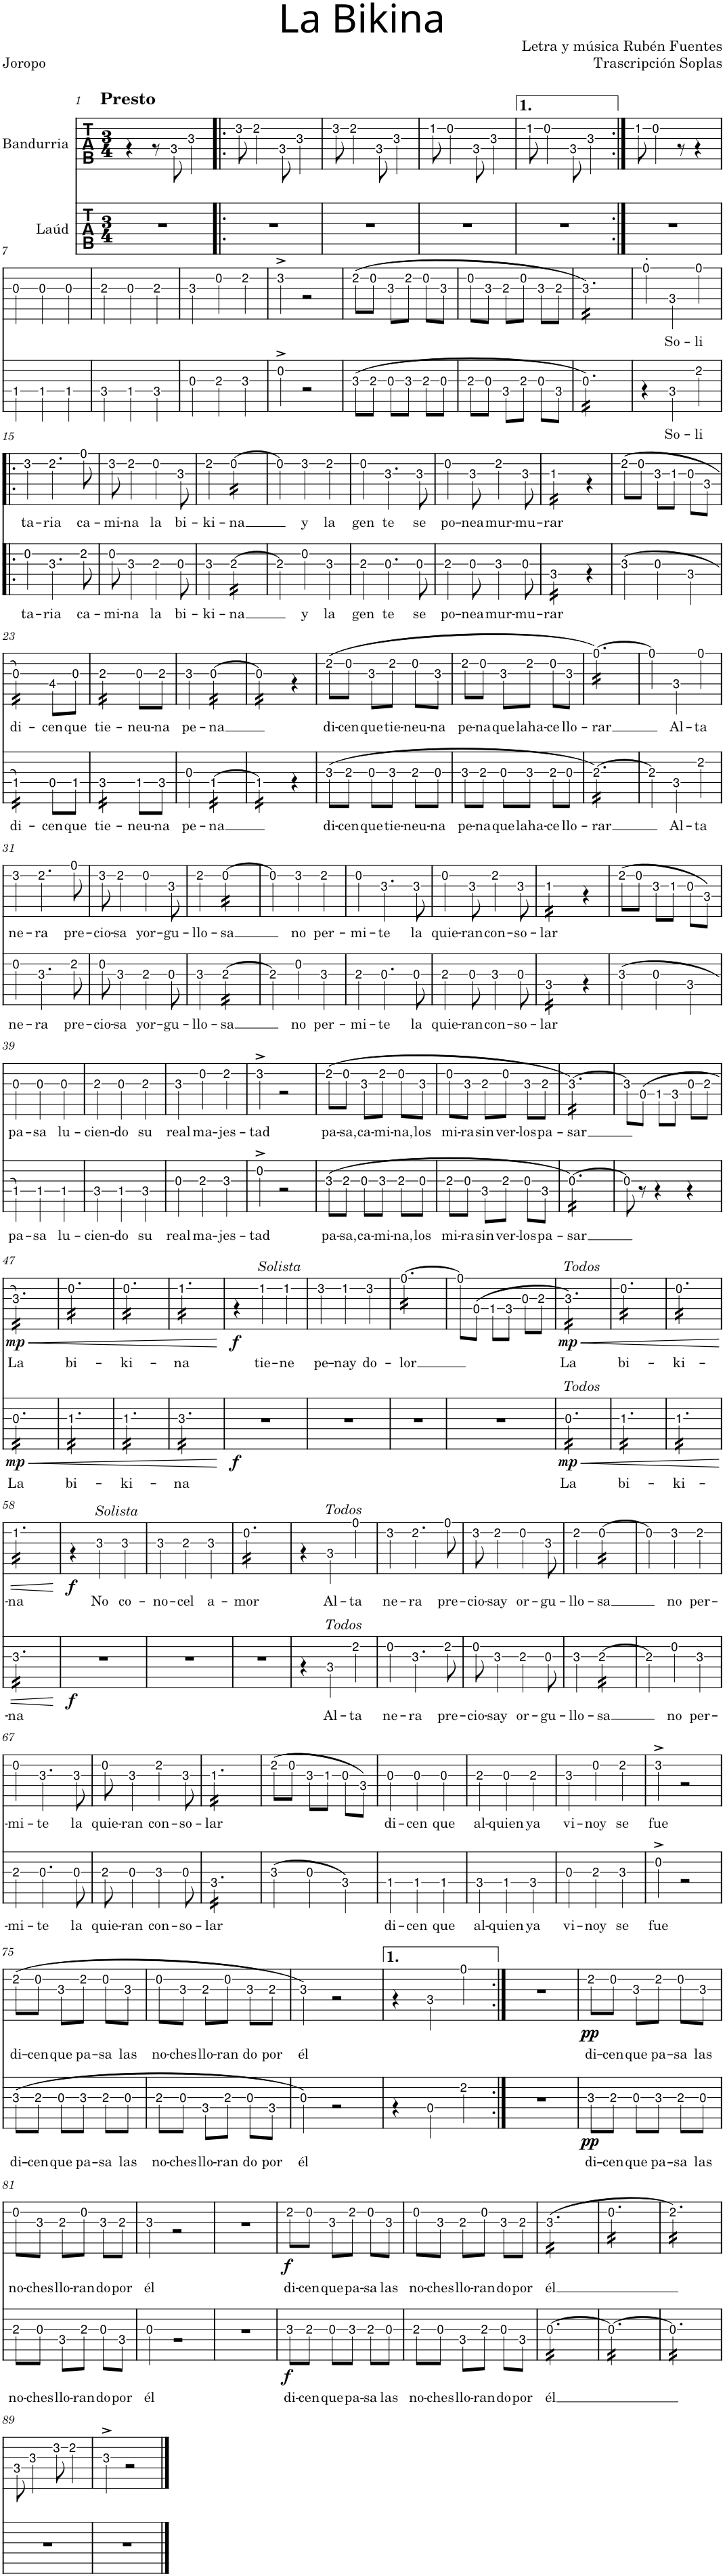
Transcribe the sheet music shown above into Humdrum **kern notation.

**kern	**dynam	**kern	**text	**dynam	**kern	**text	**dynam
*part3	*part3	*part2	*part2	*part2	*part1	*part1	*part1
*staff3	*staff3	*staff2	*staff2	*staff2	*staff1	*staff1	*staff1
*I"Guitarra clásica	*	*I"Laúd	*	*	*I"Bandurria	*	*
*stria6	*	*stria6	*	*	*stria6	*	*
*	*	*	*	*	*	*	*
*k[]	*	*k[]	*	*	*k[]	*	*
*M3/4	*	*M3/4	*	*	*M3/4	*	*
=1	=1	=1	=1	=1	=1	=1	=1
!	!	!	!	!	!LO:TX:a:B:t=Presto	!	!
2.r	.	2.r	.	.	4r	.	.
.	.	.	.	.	8r	.	.
.	.	.	.	.	8a\	.	.
.	.	.	.	.	4dd\	.	.
=2!|:	=2!|:	=2!|:	=2!|:	=2!|:	=2!|:	=2!|:	=2!|:
4D	.	2.r	.	.	8gg\	.	.
.	.	.	.	.	4ff#\	.	.
4A 4d 4f#	.	.	.	.	.	.	.
.	.	.	.	.	8a\	.	.
4A 4d 4f#	.	.	.	.	4dd\	.	.
=3	=3	=3	=3	=3	=3	=3	=3
4AA	.	2.r	.	.	8gg\	.	.
.	.	.	.	.	4ff#\	.	.
4A 4d 4f#	.	.	.	.	.	.	.
.	.	.	.	.	8a\	.	.
4A 4d 4f#	.	.	.	.	4dd\	.	.
=4	=4	=4	=4	=4	=4	=4	=4
4BB#	.	2.r	.	.	8ff\	.	.
.	.	.	.	.	4ee\	.	.
4G 4c 4e	.	.	.	.	.	.	.
.	.	.	.	.	8a\	.	.
4G 4c 4e	.	.	.	.	4dd\	.	.
=5	=5	=5	=5	=5	=5	=5	=5
4E	.	2.r	.	.	8ff\	.	.
.	.	.	.	.	4ee\	.	.
4G 4c 4e	.	.	.	.	.	.	.
.	.	.	.	.	8a\	.	.
4G 4c 4e	.	.	.	.	4dd\	.	.
=6:|!	=6:|!	=6:|!	=6:|!	=6:|!	=6:|!	=6:|!	=6:|!
4E	.	2.r	.	.	8ff\	.	.
.	.	.	.	.	4ee\	.	.
4G 4c 4e	.	.	.	.	.	.	.
.	.	.	.	.	8r	.	.
4G 4c 4e	.	.	.	.	4r	.	.
!!LO:LB:g=z
=7	=7	=7	=7	=7	=7	=7	=7
4D	.	4G\	.	.	4b\	.	.
4A 4d 4f#	.	4G\	.	.	4b\	.	.
4A 4d 4f#	.	4G\	.	.	4b\	.	.
=8	=8	=8	=8	=8	=8	=8	=8
4C#	.	4A\	.	.	4cc#\	.	.
4F 4B 4B 4g#	.	4G\	.	.	4b\	.	.
4F 4B 4B 4g#	.	4A\	.	.	4cc#\	.	.
=9	=9	=9	=9	=9	=9	=9	=9
4BB	.	4B\	.	.	4dd\	.	.
4F# 4A 4c# 4f#	.	4c#\	.	.	4ee\	.	.
4F# 4A 4c# 4f#	.	4d\	.	.	4ff#\	.	.
=10	=10	=10	=10	=10	=10	=10	=10
4A 4d 4f	.	4e^\	.	.	4gg^\	.	.
2r	.	2r	.	.	2r	.	.
=11	=11	=11	=11	=11	=11	=11	=11
4BB	.	(8d\L	.	.	(8ff#\L	.	.
.	.	8c#\J	.	.	8ee\J	.	.
4E- 4A 4B 4f#	.	8B\L	.	.	8dd\L	.	.
.	.	8d\J	.	.	8ff#\J	.	.
4E- 4A 4B 4f#	.	8c#\L	.	.	8ee\L	.	.
.	.	8B\J	.	.	8dd\J	.	.
=12	=12	=12	=12	=12	=12	=12	=12
4AA	.	8c#\L	.	.	8ee\L	.	.
.	.	8B\J	.	.	8dd\J	.	.
4E 4G# 4B 4e	.	8A\L	.	.	8cc#\L	.	.
.	.	8c#\J	.	.	8ee\J	.	.
4E 4G# 4B 4e	.	8B\L	.	.	8dd\L	.	.
.	.	8A\J	.	.	8cc#\J	.	.
=13	=13	=13	=13	=13	=13	=13	=13
4AA	.	2.B\)	.	.	2.dd\)	.	.
4A 4c# 4e	.	.	.	.	.	.	.
4A 4c# 4e	.	.	.	.	.	.	.
=14	=14	=14	=14	=14	=14	=14	=14
2.BB 2.E 2.G# 2.B 2.e	.	4r	.	.	4aa'\	.	.
!	!	!	!LO:LY:b	!	!	!LO:LY:b	!
.	.	4A\	So-	.	4a\	So-	.
!	!	!	!LO:LY:b	!	!	!LO:LY:b	!
.	.	4f#\	-li	.	4aa\	-li	.
!!LO:LB:g=z
=15!|:	=15!|:	=15!|:	=15!|:	=15!|:	=15!|:	=15!|:	=15!|:
!	!	!	!LO:LY:b	!	!	!LO:LY:b	!
4D	.	4e\	-ta-	.	4gg\	-ta-	.
!	!	!	!LO:LY:b	!	!	!LO:LY:b	!
4A 4d 4f#	.	4.d\	-ria	.	4.ff#\	-ria	.
4A 4d 4f#	.	.	.	.	.	.	.
!	!	!	!LO:LY:b	!	!	!LO:LY:b	!
.	.	8f#\	ca-	.	8aa\	ca-	.
=16	=16	=16	=16	=16	=16	=16	=16
!	!	!	!LO:LY:b	!	!	!LO:LY:b	!
4AA	.	8e\	-mi-	.	8gg\	-mi-	.
!	!	!	!LO:LY:b	!	!	!LO:LY:b	!
.	.	4d\	-na	.	4ff#\	-na	.
4A 4d 4f#	.	.	.	.	.	.	.
!	!	!	!LO:LY:b	!	!	!LO:LY:b	!
.	.	4c#\	la	.	4ee\	la	.
4A 4d 4f#	.	.	.	.	.	.	.
!	!	!	!LO:LY:b	!	!	!LO:LY:b	!
.	.	8B\	bi-	.	8dd\	bi-	.
=17	=17	=17	=17	=17	=17	=17	=17
!	!	!	!LO:LY:b	!	!	!LO:LY:b	!
4C#	.	4d\	-ki-	.	4ff#\	-ki-	.
!	!	!	!LO:LY:b	!	!	!LO:LY:b	!
4F# 4A# 4c# 4f#	.	[2c#\	-na	.	[2ee\	-na	.
4F# 4A# 4c# 4f#	.	.	.	.	.	.	.
=18	=18	=18	=18	=18	=18	=18	=18
4FF#	.	4c#\]	.	.	4ee\]	.	.
!	!	!	!LO:LY:b	!	!	!LO:LY:b	!
4F# 4A# 4c# 4f#	.	4e\	y	.	4gg\	y	.
!	!	!	!LO:LY:b	!	!	!LO:LY:b	!
4F# 4A# 4c# 4f#	.	4d\	la	.	4ff#\	la	.
=19	=19	=19	=19	=19	=19	=19	=19
!	!	!	!LO:LY:b	!	!	!LO:LY:b	!
4BB	.	4c#\	gen	.	4ee\	gen	.
!	!	!	!LO:LY:b	!	!	!LO:LY:b	!
4F# 4B 4d 4f#	.	4.B\	-te	.	4.dd\	-te	.
4F# 4B 4d 4f#	.	.	.	.	.	.	.
!	!	!	!LO:LY:b	!	!	!LO:LY:b	!
.	.	8B\	se	.	8dd\	se	.
=20	=20	=20	=20	=20	=20	=20	=20
!	!	!	!LO:LY:b	!	!	!LO:LY:b	!
4FF#	.	4c#\	po-	.	4ee\	po-	.
!	!	!	!LO:LY:b	!	!	!LO:LY:b	!
4F# 4B 4d 4f#	.	8B\	-nea	.	8dd\	-nea	.
!	!	!	!LO:LY:b	!	!	!LO:LY:b	!
.	.	4d\	mur-	.	4ff#\	mur-	.
4F# 4B 4d 4f#	.	.	.	.	.	.	.
!	!	!	!LO:LY:b	!	!	!LO:LY:b	!
.	.	8B\	-mu-	.	8dd\	-mu-	.
=21	=21	=21	=21	=21	=21	=21	=21
!	!	!	!LO:LY:b	!	!	!LO:LY:b	!
4EE	.	2G##X\	-rar	.	2b#X\	-rar	.
4E 4G# 4B 4e	.	.	.	.	.	.	.
4E 4G# 4B 4e	.	4r	.	.	4r	.	.
=22	=22	=22	=22	=22	=22	=22	=22
4D	.	(4d\	.	.	(8ff#\L	.	.
.	.	.	.	.	8ee\J	.	.
4cn 4f# 4a	.	4B\	.	.	8dd\L	.	.
.	.	.	.	.	8ccn\J	.	.
4c 4f# 4a	.	4A\	.	.	8b\L	.	.
.	.	.	.	.	8a\J	.	.
!!LO:LB:g=z
=23	=23	=23	=23	=23	=23	=23	=23
!	!	!	!LO:LY:b	!	!	!LO:LY:b	!
4G	.	2G\)	di-	.	2b\)	di-	.
4d 4g 4b	.	.	.	.	.	.	.
!	!	!	!LO:LY:b	!	!	!LO:LY:b	!
4d 4g 4b	.	8F#\L	-cen	.	8b-X\L	-cen	.
!	!	!	!LO:LY:b	!	!	!LO:LY:b	!
.	.	8G\J	que	.	8b#X\J	que	.
=24	=24	=24	=24	=24	=24	=24	=24
!	!	!	!LO:LY:b	!	!	!LO:LY:b	!
4C#	.	2A\	tie-	.	2cc#\	tie-	.
4B-X 4e 4e 4cc#	.	.	.	.	.	.	.
!	!	!	!LO:LY:b	!	!	!LO:LY:b	!
4B- 4e 4e 4cc#	.	8G\L	-neu-	.	8b\L	-neu-	.
!	!	!	!LO:LY:b	!	!	!LO:LY:b	!
.	.	8A\J	-na	.	8cc#\J	-na	.
=25	=25	=25	=25	=25	=25	=25	=25
!	!	!	!LO:LY:b	!	!	!LO:LY:b	!
4BB	.	4B\	pe-	.	4dd\	pe-	.
!	!	!	!LO:LY:b	!	!	!LO:LY:b	!
4B 4d 4g-X 4b	.	[2G\	-na	.	[2b\	-na	.
4B 4d 4g- 4b	.	.	.	.	.	.	.
=26	=26	=26	=26	=26	=26	=26	=26
4G-X	.	2G\]	.	.	2b\]	.	.
4B 4d 4g-X 4b	.	.	.	.	.	.	.
4B 4d 4g- 4b	.	4r	.	.	4r	.	.
=27	=27	=27	=27	=27	=27	=27	=27
!	!	!	!LO:LY:b	!	!	!LO:LY:b	!
4BB	.	(8d\L	di-	.	(8ff#\L	di-	.
!	!	!	!LO:LY:b	!	!	!LO:LY:b	!
.	.	8c#\J	-cen	.	8ee\J	-cen	.
!	!	!	!LO:LY:b	!	!	!LO:LY:b	!
4A-X 4d 4e 4b	.	8B\L	que	.	8dd\L	que	.
!	!	!	!LO:LY:b	!	!	!LO:LY:b	!
.	.	8d\J	tie-	.	8ff#\J	tie-	.
!	!	!	!LO:LY:b	!	!	!LO:LY:b	!
4A- 4d 4e 4b	.	8c#\L	-neu-	.	8ee\L	-neu-	.
!	!	!	!LO:LY:b	!	!	!LO:LY:b	!
.	.	8B\J	-na	.	8dd\J	-na	.
=28	=28	=28	=28	=28	=28	=28	=28
!	!	!	!LO:LY:b	!	!	!LO:LY:b	!
4E	.	8d\L	pe-	.	8ff#\L	pe-	.
!	!	!	!LO:LY:b	!	!	!LO:LY:b	!
.	.	8c#\J	-na	.	8ee\J	-na	.
!	!	!	!LO:LY:b	!	!	!LO:LY:b	!
4A-X 4d 4e 4b	.	8B\L	que	.	8dd\L	que	.
!	!	!	!LO:LY:b	!	!	!LO:LY:b	!
.	.	8d\J	laha-	.	8ff#\J	laha-	.
!	!	!	!LO:LY:b	!	!	!LO:LY:b	!
4A- 4d 4e 4b	.	8c#\L	-ce	.	8ee\L	-ce	.
!	!	!	!LO:LY:b	!	!	!LO:LY:b	!
.	.	8B\J	llo-	.	8dd\J	llo-	.
=29	=29	=29	=29	=29	=29	=29	=29
!	!	!	!LO:LY:b	!	!	!LO:LY:b	!
4AA	.	[2.c#\)	-rar	.	[2.aa\)	-rar	.
4A 4c# 4e 4a	.	.	.	.	.	.	.
4A 4c# 4e 4a	.	.	.	.	.	.	.
=30	=30	=30	=30	=30	=30	=30	=30
4E	.	4c#\]	.	.	4aa\]	.	.
!	!	!	!LO:LY:b	!	!	!LO:LY:b	!
4c# 4e 4a	.	4A\	Al-	.	4a\	Al-	.
!	!	!	!LO:LY:b	!	!	!LO:LY:b	!
4c# 4e 4a	.	4f#\	-ta	.	4aa\	-ta	.
!!LO:LB:g=z
=31	=31	=31	=31	=31	=31	=31	=31
!	!	!	!LO:LY:b	!	!	!LO:LY:b	!
4D	.	4e\	ne-	.	4gg\	ne-	.
!	!	!	!LO:LY:b	!	!	!LO:LY:b	!
4d 4f# 4a	.	4.d\	-ra	.	4.ff#\	-ra	.
4d 4f# 4a	.	.	.	.	.	.	.
!	!	!	!LO:LY:b	!	!	!LO:LY:b	!
.	.	8f#\	pre-	.	8aa\	pre-	.
=32	=32	=32	=32	=32	=32	=32	=32
!	!	!	!LO:LY:b	!	!	!LO:LY:b	!
4AA	.	8e\	-cio-	.	8gg\	-cio-	.
!	!	!	!LO:LY:b	!	!	!LO:LY:b	!
.	.	4d\	-sa	.	4ff#\	-sa	.
4d 4f# 4a	.	.	.	.	.	.	.
!	!	!	!LO:LY:b	!	!	!LO:LY:b	!
.	.	4c#\	yor-	.	4ee\	yor-	.
4d 4f# 4a	.	.	.	.	.	.	.
!	!	!	!LO:LY:b	!	!	!LO:LY:b	!
.	.	8B\	-gu-	.	8dd\	-gu-	.
=33	=33	=33	=33	=33	=33	=33	=33
!	!	!	!LO:LY:b	!	!	!LO:LY:b	!
4C#	.	4d\	-llo-	.	4ff#\	-llo-	.
!	!	!	!LO:LY:b	!	!	!LO:LY:b	!
4B-X 4e 4e 4cc#	.	[2c#\	-sa	.	[2ee\	-sa	.
4B- 4e 4e 4cc#	.	.	.	.	.	.	.
=34	=34	=34	=34	=34	=34	=34	=34
4C#	.	4c#\]	.	.	4ee\]	.	.
!	!	!	!LO:LY:b	!	!	!LO:LY:b	!
4B-X 4e 4e 4cc#	.	4e\	no	.	4gg\	no	.
!	!	!	!LO:LY:b	!	!	!LO:LY:b	!
4B- 4e 4e 4cc#	.	4d\	per-	.	4ff#\	per-	.
=35	=35	=35	=35	=35	=35	=35	=35
!	!	!	!LO:LY:b	!	!	!LO:LY:b	!
4BB	.	4c#\	-mi-	.	4ee\	-mi-	.
!	!	!	!LO:LY:b	!	!	!LO:LY:b	!
4B 4d 4g-X 4b	.	4.B\	-te	.	4.dd\	-te	.
4B 4d 4g- 4b	.	.	.	.	.	.	.
!	!	!	!LO:LY:b	!	!	!LO:LY:b	!
.	.	8B\	la	.	8dd\	la	.
=36	=36	=36	=36	=36	=36	=36	=36
!	!	!	!LO:LY:b	!	!	!LO:LY:b	!
4G-X	.	4c#\	quie-	.	4ee\	quie-	.
!	!	!	!LO:LY:b	!	!	!LO:LY:b	!
4B 4d 4g-X 4b	.	8B\	-ran	.	8dd\	-ran	.
!	!	!	!LO:LY:b	!	!	!LO:LY:b	!
.	.	4d\	con-	.	4ff#\	con-	.
4B 4d 4g- 4b	.	.	.	.	.	.	.
!	!	!	!LO:LY:b	!	!	!LO:LY:b	!
.	.	8B\	-so-	.	8dd\	-so-	.
=37	=37	=37	=37	=37	=37	=37	=37
!	!	!	!LO:LY:b	!	!	!LO:LY:b	!
4AA	.	2G##X\	-lar	.	2b#X\	-lar	.
4A 4cn 4e 4a	.	.	.	.	.	.	.
4A 4c 4e 4a	.	4r	.	.	4r	.	.
=38	=38	=38	=38	=38	=38	=38	=38
4D	.	(4d\	.	.	(8ff#\L	.	.
.	.	.	.	.	8ee\J	.	.
4cn 4f# 4a	.	4B\	.	.	8dd\L	.	.
.	.	.	.	.	8ccn\J	.	.
4c 4f# 4a	.	4A\	.	.	8b\L	.	.
.	.	.	.	.	8a\J)	.	.
!!LO:LB:g=z
=39	=39	=39	=39	=39	=39	=39	=39
!	!	!	!LO:LY:b	!	!	!LO:LY:b	!
4G	.	4G\)	pa-	.	4b\	pa-	.
!	!	!	!LO:LY:b	!	!	!LO:LY:b	!
4d 4g 4b	.	4G\	-sa	.	4b\	-sa	.
!	!	!	!LO:LY:b	!	!	!LO:LY:b	!
4d 4g 4b	.	4G\	lu-	.	4b\	lu-	.
=40	=40	=40	=40	=40	=40	=40	=40
!	!	!	!LO:LY:b	!	!	!LO:LY:b	!
4C#	.	4A\	-cien-	.	4cc#\	-cien-	.
!	!	!	!LO:LY:b	!	!	!LO:LY:b	!
4B-X 4e 4e 4cc#	.	4G\	-do	.	4b\	-do	.
!	!	!	!LO:LY:b	!	!	!LO:LY:b	!
4B- 4e 4e 4cc#	.	4A\	su	.	4cc#\	su	.
=41	=41	=41	=41	=41	=41	=41	=41
!	!	!	!LO:LY:b	!	!	!LO:LY:b	!
4BB	.	4B\	real	.	4dd\	real	.
!	!	!	!LO:LY:b	!	!	!LO:LY:b	!
4B 4d 4g-X 4b	.	4c#\	ma-	.	4ee\	ma-	.
!	!	!	!LO:LY:b	!	!	!LO:LY:b	!
4B 4d 4g- 4b	.	4d\	-jes-	.	4ff#\	-jes-	.
=42	=42	=42	=42	=42	=42	=42	=42
!	!	!	!LO:LY:b	!	!	!LO:LY:b	!
4d 4g 4b-X	.	4e^\	-tad	.	4gg^\	-tad	.
2r	.	2r	.	.	2r	.	.
=43	=43	=43	=43	=43	=43	=43	=43
!	!	!	!LO:LY:b	!	!	!LO:LY:b	!
4BB	.	(8d\L	pa-	.	(8ff#\L	pa-	.
!	!	!	!LO:LY:b	!	!	!LO:LY:b	!
.	.	8c#\J	-sa,	.	8ee\J	-sa,	.
!	!	!	!LO:LY:b	!	!	!LO:LY:b	!
4A-X 4d 4e 4b	.	8B\L	ca-	.	8dd\L	ca-	.
!	!	!	!LO:LY:b	!	!	!LO:LY:b	!
.	.	8d\J	-mi-	.	8ff#\J	-mi-	.
!	!	!	!LO:LY:b	!	!	!LO:LY:b	!
4A- 4d 4e 4b	.	8c#\L	-na,	.	8ee\L	-na,	.
!	!	!	!LO:LY:b	!	!	!LO:LY:b	!
.	.	8B\J	los	.	8dd\J	los	.
=44	=44	=44	=44	=44	=44	=44	=44
!	!	!	!LO:LY:b	!	!	!LO:LY:b	!
4AA	.	8c#\L	mi-	.	8ee\L	mi-	.
!	!	!	!LO:LY:b	!	!	!LO:LY:b	!
.	.	8B\J	-ra	.	8dd\J	-ra	.
!	!	!	!LO:LY:b	!	!	!LO:LY:b	!
4A 4c# 4e 4a	.	8A\L	sin	.	8cc#\L	sin	.
!	!	!	!LO:LY:b	!	!	!LO:LY:b	!
.	.	8c#\J	ver-	.	8ee\J	ver-	.
!	!	!	!LO:LY:b	!	!	!LO:LY:b	!
4A 4c# 4e 4a	.	8B\L	-los	.	8dd\L	-los	.
!	!	!	!LO:LY:b	!	!	!LO:LY:b	!
.	.	8A\J	pa-	.	8cc#\J	pa-	.
=45	=45	=45	=45	=45	=45	=45	=45
!	!	!	!LO:LY:b	!	!	!LO:LY:b	!
4AA	.	[2.B\)	-sar	.	[2.dd\)	-sar	.
4A 4d 4f# 4a	.	.	.	.	.	.	.
4A 4d 4f# 4a	.	.	.	.	.	.	.
=46	=46	=46	=46	=46	=46	=46	=46
4D	.	8B\]	.	.	8dd\L]	.	.
.	.	8r	.	.	(8f#\J	.	.
4d 4f# 4a	.	4r	.	.	8g\L	.	.
.	.	.	.	.	8a\J	.	.
4d 4f# 4a	.	4r	.	.	8b\L	.	.
.	.	.	.	.	8cc#\J	.	.
!!LO:LB:g=z
=47	=47	=47	=47	=47	=47	=47	=47
!	!LO:HP:b	!	!LO:LY:b	!LO:HP:b	!	!LO:LY:b	!LO:HP:b
!	!LO:DY:n=1:b	!	!	!LO:DY:n=1:b	!	!	!LO:DY:n=1:b
4G	< p	2.B\	La	< mp	2.dd\)	La	< mp
4d 4g 4b-X	.	.	.	.	.	.	.
4d 4g 4b-	.	.	.	.	.	.	.
=48	=48	=48	=48	=48	=48	=48	=48
!	!	!	!LO:LY:b	!	!	!LO:LY:b	!
4Cn	.	2.cn\	bi-	.	2.ee\	bi-	.
4cn 4e 4b-X	.	.	.	.	.	.	.
4c 4e 4b-	.	.	.	.	.	.	.
=49	=49	=49	=49	=49	=49	=49	=49
!	!	!	!LO:LY:b	!	!	!LO:LY:b	!
4Fn	.	2.cn\	-ki-	.	2.ee\	-ki-	.
4cn 4fn 4a	.	.	.	.	.	.	.
4c 4f 4a	.	.	.	.	.	.	.
=50	=50	=50	=50	=50	=50	=50	=50
!	!	!	!LO:LY:b	!	!	!LO:LY:b	!
4D	.	2.d\	-na	.	2.ee#X\	-na	.
4d 4fn 4a	.	.	.	.	.	.	.
4d 4f 4a	.	.	.	.	.	.	.
.	[	.	.	[	.	.	[
=51	=51	=51	=51	=51	=51	=51	=51
!	!LO:DY:b	!	!	!LO:DY:b	!	!	!LO:DY:b
4G	mf	2.r	.	f	4r	.	f
!	!	!	!	!	!LO:TX:a:i:t=Solista	!	!
!	!	!	!	!	!	!LO:LY:b	!
4d 4g 4b-X	.	.	.	.	4ee#X\	tie-	.
!	!	!	!	!	!	!LO:LY:b	!
4d 4g 4b-	.	.	.	.	4ee#\	-ne	.
=52	=52	=52	=52	=52	=52	=52	=52
!	!	!	!	!	!	!LO:LY:b	!
4Cn	.	2.r	.	.	4gg\	pe-	.
!	!	!	!	!	!	!LO:LY:b	!
4cn 4e 4b-X	.	.	.	.	4ee#X\	-nay	.
!	!	!	!	!	!	!LO:LY:b	!
4c 4e 4b-	.	.	.	.	4gg\	do-	.
=53	=53	=53	=53	=53	=53	=53	=53
!	!	!	!	!	!	!LO:LY:b	!
4Fn	.	2.r	.	.	[2.aa\	-lor	.
4cn 4fn 4a	.	.	.	.	.	.	.
4c 4f 4a	.	.	.	.	.	.	.
=54	=54	=54	=54	=54	=54	=54	=54
4Cn	.	2.r	.	.	8aa\L]	.	.
.	.	.	.	.	(8f#\J	.	.
4cn 4fn 4a	.	.	.	.	8g\L	.	.
.	.	.	.	.	8a\J	.	.
4c 4f 4a	.	.	.	.	8b\L	.	.
.	.	.	.	.	8cc#\J	.	.
=55	=55	=55	=55	=55	=55	=55	=55
!	!	!	!	!	!LO:TX:a:i:t=Todos	!	!
!	!	!LO:TX:a:i:t=Todos	!	!	!	!	!
!	!LO:HP:b	!	!LO:LY:b	!LO:HP:b	!	!LO:LY:b	!LO:HP:b
!	!LO:DY:n=1:b	!	!	!LO:DY:n=1:b	!	!	!LO:DY:n=1:b
4G	< p	2.B\	La	< mp	2.dd\)	La	< mp
4d 4g 4b-X	.	.	.	.	.	.	.
4d 4g 4b-	.	.	.	.	.	.	.
=56	=56	=56	=56	=56	=56	=56	=56
!	!	!	!LO:LY:b	!	!	!LO:LY:b	!
4Cn	.	2.cn\	bi-	.	2.ee\	bi-	.
4cn 4e 4b-X	.	.	.	.	.	.	.
4c 4e 4b-	.	.	.	.	.	.	.
=57	=57	=57	=57	=57	=57	=57	=57
!	!	!	!LO:LY:b	!	!	!LO:LY:b	!
4Fn	.	2.cn\	-ki-	.	2.ee\	-ki-	.
4cn 4fn 4a	.	.	.	.	.	.	.
4c 4f 4a	.	.	.	.	.	.	.
!!LO:LB:g=z
=58	=58	=58	=58	=58	=58	=58	=58
!	!	!	!LO:LY:b	!	!	!LO:LY:b	!
4D	.	2.d\	-na	.	2.ffn\	-na	.
4d 4fn 4a	.	.	.	.	.	.	.
4d 4f 4a	.	.	.	.	.	.	.
.	[	.	.	[	.	.	[
=59	=59	=59	=59	=59	=59	=59	=59
!	!LO:DY:b	!	!	!LO:DY:b	!	!	!LO:DY:b
4BB-X	mf	2.r	.	f	4r	.	f
!	!	!	!	!	!LO:TX:a:i:t=Solista	!	!
!	!	!	!	!	!	!LO:LY:b	!
4d 4fn 4b-X	.	.	.	.	4dd\	No	.
!	!	!	!	!	!	!LO:LY:b	!
4d 4f 4a#X	.	.	.	.	4dd\	co-	.
=60	=60	=60	=60	=60	=60	=60	=60
!	!	!	!	!	!	!LO:LY:b	!
4Fn	.	2.r	.	.	4dd\	-no-	.
!	!	!	!	!	!	!LO:LY:b	!
4d 4fn 4b-X	.	.	.	.	4cc#\	-cel	.
!	!	!	!	!	!	!LO:LY:b	!
4d 4f 4a#X	.	.	.	.	4dd\	a-	.
=61	=61	=61	=61	=61	=61	=61	=61
!	!	!	!	!	!	!LO:LY:b	!
4AA	.	2.r	.	.	2.ee\	-mor	.
4d-X 4e 4a	.	.	.	.	.	.	.
4d- 4e 4a	.	.	.	.	.	.	.
=62	=62	=62	=62	=62	=62	=62	=62
4A 4d-X 4e 4a	.	4r	.	.	4r	.	.
!	!	!	!	!	!LO:TX:a:i:t=Todos	!	!
!	!	!LO:TX:a:i:t=Todos	!	!	!	!	!
!	!	!	!LO:LY:b	!	!	!LO:LY:b	!
2r	.	4A\	Al-	.	4a\	Al-	.
!	!	!	!LO:LY:b	!	!	!LO:LY:b	!
.	.	4f#\	-ta	.	4aa\	-ta	.
=63	=63	=63	=63	=63	=63	=63	=63
!	!	!	!LO:LY:b	!	!	!LO:LY:b	!
4D	.	4e\	ne-	.	4gg\	ne-	.
!	!	!	!LO:LY:b	!	!	!LO:LY:b	!
4d 4f# 4a	.	4.d\	-ra	.	4.ff#\	-ra	.
4d 4f# 4a	.	.	.	.	.	.	.
!	!	!	!LO:LY:b	!	!	!LO:LY:b	!
.	.	8f#\	pre-	.	8aa\	pre-	.
=64	=64	=64	=64	=64	=64	=64	=64
!	!	!	!LO:LY:b	!	!	!LO:LY:b	!
4AA	.	8e\	-cio-	.	8gg\	-cio-	.
!	!	!	!LO:LY:b	!	!	!LO:LY:b	!
.	.	4d\	-say	.	4ff#\	-say	.
4d 4f# 4a	.	.	.	.	.	.	.
!	!	!	!LO:LY:b	!	!	!LO:LY:b	!
.	.	4c#\	or-	.	4ee\	or-	.
4d 4f# 4a	.	.	.	.	.	.	.
!	!	!	!LO:LY:b	!	!	!LO:LY:b	!
.	.	8B\	-gu-	.	8dd\	-gu-	.
=65	=65	=65	=65	=65	=65	=65	=65
!	!	!	!LO:LY:b	!	!	!LO:LY:b	!
4C#	.	4d\	-llo-	.	4ff#\	-llo-	.
!	!	!	!LO:LY:b	!	!	!LO:LY:b	!
4B-X 4e 4e 4cc#	.	[2c#\	-sa	.	[2ee\	-sa	.
4B- 4e 4e 4cc#	.	.	.	.	.	.	.
=66	=66	=66	=66	=66	=66	=66	=66
4C#	.	4c#\]	.	.	4ee\]	.	.
!	!	!	!LO:LY:b	!	!	!LO:LY:b	!
4B-X 4e 4e 4cc#	.	4e\	no	.	4gg\	no	.
!	!	!	!LO:LY:b	!	!	!LO:LY:b	!
4B- 4e 4e 4cc#	.	4d\	per-	.	4ff#\	per-	.
!!LO:LB:g=z
=67	=67	=67	=67	=67	=67	=67	=67
!	!	!	!LO:LY:b	!	!	!LO:LY:b	!
4BB	.	4c#\	-mi-	.	4ee\	-mi-	.
!	!	!	!LO:LY:b	!	!	!LO:LY:b	!
4B 4d 4g-X 4b	.	4.B\	-te	.	4.dd\	-te	.
4B 4d 4g- 4b	.	.	.	.	.	.	.
!	!	!	!LO:LY:b	!	!	!LO:LY:b	!
.	.	8B\	la	.	8dd\	la	.
=68	=68	=68	=68	=68	=68	=68	=68
!	!	!	!LO:LY:b	!	!	!LO:LY:b	!
4G-X	.	8c#\	quie-	.	8ee\	quie-	.
!	!	!	!LO:LY:b	!	!	!LO:LY:b	!
.	.	4B\	-ran	.	4dd\	-ran	.
4B 4d 4g-X 4b	.	.	.	.	.	.	.
!	!	!	!LO:LY:b	!	!	!LO:LY:b	!
.	.	4d\	con-	.	4ff#\	con-	.
4B 4d 4g- 4b	.	.	.	.	.	.	.
!	!	!	!LO:LY:b	!	!	!LO:LY:b	!
.	.	8B\	-so-	.	8dd\	-so-	.
=69	=69	=69	=69	=69	=69	=69	=69
!	!	!	!LO:LY:b	!	!	!LO:LY:b	!
4AA	.	2.A\	-lar	.	2.ccn\	-lar	.
4A 4cn 4e 4a	.	.	.	.	.	.	.
4A 4c 4e 4a	.	.	.	.	.	.	.
=70	=70	=70	=70	=70	=70	=70	=70
*k[b-]	*	*k[b-]	*	*	*k[b-]	*	*
4D	.	(4d\	.	.	(8ff#X\L	.	.
.	.	.	.	.	8ee\J	.	.
4c 4f#X 4a	.	4B#X\	.	.	8dd\L	.	.
.	.	.	.	.	8cc\J	.	.
4c 4f# 4a	.	4A\)	.	.	8b#X\L	.	.
.	.	.	.	.	8a\J)	.	.
=71	=71	=71	=71	=71	=71	=71	=71
!	!	!	!LO:LY:b	!	!	!LO:LY:b	!
4G	.	4G\	di-	.	4b#X\	di-	.
!	!	!	!LO:LY:b	!	!	!LO:LY:b	!
4d 4g 4b#X	.	4G\	-cen	.	4b\	-cen	.
!	!	!	!LO:LY:b	!	!	!LO:LY:b	!
4d 4g 4b	.	4G\	que	.	4b\	que	.
=72	=72	=72	=72	=72	=72	=72	=72
!	!	!	!LO:LY:b	!	!	!LO:LY:b	!
4C#X	.	4A\	al-	.	4cc#X\	al-	.
!	!	!	!LO:LY:b	!	!	!LO:LY:b	!
4B- 4e 4e 4cc#X	.	4G\	-quien	.	4b#X\	-quien	.
!	!	!	!LO:LY:b	!	!	!LO:LY:b	!
4B- 4e 4e 4cc#	.	4A\	ya	.	4cc#\	ya	.
=73	=73	=73	=73	=73	=73	=73	=73
!	!	!	!LO:LY:b	!	!	!LO:LY:b	!
4BB#X	.	4B#X\	vi-	.	4dd\	vi-	.
!	!	!	!LO:LY:b	!	!	!LO:LY:b	!
4B#X 4d 4g-X 4b#X	.	4c#X\	-noy	.	4ee\	-noy	.
!	!	!	!LO:LY:b	!	!	!LO:LY:b	!
4B 4d 4g- 4b	.	4d\	se	.	4ff#X\	se	.
=74	=74	=74	=74	=74	=74	=74	=74
!	!	!	!LO:LY:b	!	!	!LO:LY:b	!
4G 4d 4g 4b-	.	4e^\	fue	.	4gg^\	fue	.
2r	.	2r	.	.	2r	.	.
!!LO:LB:g=z
=75	=75	=75	=75	=75	=75	=75	=75
!	!	!	!LO:LY:b	!	!	!LO:LY:b	!
4BB#X	.	(8d\L	di-	.	(8ff#X\L	di-	.
!	!	!	!LO:LY:b	!	!	!LO:LY:b	!
.	.	8c#X\J	-cen	.	8ee\J	-cen	.
!	!	!	!LO:LY:b	!	!	!LO:LY:b	!
4A-X 4d 4e 4b#X	.	8B#X\L	que	.	8dd\L	que	.
!	!	!	!LO:LY:b	!	!	!LO:LY:b	!
.	.	8d\J	pa-	.	8ff#\J	pa-	.
!	!	!	!LO:LY:b	!	!	!LO:LY:b	!
4A- 4d 4e 4b	.	8c#\L	-sa	.	8ee\L	-sa	.
!	!	!	!LO:LY:b	!	!	!LO:LY:b	!
.	.	8B\J	las	.	8dd\J	las	.
=76	=76	=76	=76	=76	=76	=76	=76
!	!	!	!LO:LY:b	!	!	!LO:LY:b	!
4AA	.	8c#X\L	no-	.	8ee\L	no-	.
!	!	!	!LO:LY:b	!	!	!LO:LY:b	!
.	.	8B#X\J	-ches	.	8dd\J	-ches	.
!	!	!	!LO:LY:b	!	!	!LO:LY:b	!
4A 4c#X 4e 4a	.	8A\L	llo-	.	8cc#X\L	llo-	.
!	!	!	!LO:LY:b	!	!	!LO:LY:b	!
.	.	8c#\J	-ran	.	8ee\J	-ran	.
!	!	!	!LO:LY:b	!	!	!LO:LY:b	!
4A 4c# 4e 4a	.	8B\L	do	.	8dd\L	do	.
!	!	!	!LO:LY:b	!	!	!LO:LY:b	!
.	.	8A\J	por	.	8cc#\J	por	.
=77	=77	=77	=77	=77	=77	=77	=77
!	!	!	!LO:LY:b	!	!	!LO:LY:b	!
4AA	.	4B#X\)	él	.	4dd\)	él	.
4d 4f#X 4a	.	2r	.	.	2r	.	.
4d 4f# 4a	.	.	.	.	.	.	.
=78	=78	=78	=78	=78	=78	=78	=78
4D	.	4r	.	.	4r	.	.
4d 4f#X 4a	.	4F#X\	.	.	4a\	.	.
4d 4f# 4a	.	4f#X\	.	.	4aa\	.	.
=79:|!	=79:|!	=79:|!	=79:|!	=79:|!	=79:|!	=79:|!	=79:|!
!	!LO:HP:b	!	!	!	!	!	!
4D	>	2.r	.	.	2.r	.	.
4d 4f#X 4a	.	.	.	.	.	.	.
4d 4f# 4a	.	.	.	.	.	.	.
.	]	.	.	.	.	.	.
=80	=80	=80	=80	=80	=80	=80	=80
!	!LO:DY:b	!	!LO:LY:b	!	!	!LO:LY:b	!
!	!LO:DY:n=1:b	!	!	!LO:DY:b	!	!	!
!	!	!	!	!LO:DY:n=1:b	!	!	!LO:DY:b
!	!	!	!	!	!	!	!LO:DY:n=1:b
4BB#X	pp pp	8d\L	di-	pp pp	8ff#X\L	di-	pp pp
!	!	!	!LO:LY:b	!	!	!LO:LY:b	!
.	.	8c#X\J	-cen	.	8ee\J	-cen	.
!	!	!	!LO:LY:b	!	!	!LO:LY:b	!
4A-X 4d 4e 4b#X	.	8B#X\L	que	.	8dd\L	que	.
!	!	!	!LO:LY:b	!	!	!LO:LY:b	!
.	.	8d\J	pa-	.	8ff#\J	pa-	.
!	!	!	!LO:LY:b	!	!	!LO:LY:b	!
4A- 4d 4e 4b	.	8c#\L	-sa	.	8ee\L	-sa	.
!	!	!	!LO:LY:b	!	!	!LO:LY:b	!
.	.	8B\J	las	.	8dd\J	las	.
!!LO:LB:g=z
=81	=81	=81	=81	=81	=81	=81	=81
!	!	!	!LO:LY:b	!	!	!LO:LY:b	!
4AA	.	8c#X\L	no-	.	8ee\L	no-	.
!	!	!	!LO:LY:b	!	!	!LO:LY:b	!
.	.	8B#X\J	-ches	.	8dd\J	-ches	.
!	!	!	!LO:LY:b	!	!	!LO:LY:b	!
4A 4c#X 4e 4a	.	8A\L	llo-	.	8cc#X\L	llo-	.
!	!	!	!LO:LY:b	!	!	!LO:LY:b	!
.	.	8c#\J	-ran	.	8ee\J	-ran	.
!	!	!	!LO:LY:b	!	!	!LO:LY:b	!
4A 4c# 4e 4a	.	8B\L	do	.	8dd\L	do	.
!	!	!	!LO:LY:b	!	!	!LO:LY:b	!
.	.	8A\J	por	.	8cc#\J	por	.
=82	=82	=82	=82	=82	=82	=82	=82
!	!	!	!LO:LY:b	!	!	!LO:LY:b	!
4AA	.	4B#X\	él	.	4dd\	él	.
4d 4f#X 4a	.	2r	.	.	2r	.	.
4d 4f# 4a	.	.	.	.	.	.	.
=83	=83	=83	=83	=83	=83	=83	=83
4D	.	2.r	.	.	2.r	.	.
4d 4f#X 4a	.	.	.	.	.	.	.
4d 4f# 4a	.	.	.	.	.	.	.
=84	=84	=84	=84	=84	=84	=84	=84
!	!LO:DY:b	!	!LO:LY:b	!LO:DY:b	!	!LO:LY:b	!LO:DY:b
4BB#X	mf	8d\L	di-	f	8ff#X\L	di-	f
!	!	!	!LO:LY:b	!	!	!LO:LY:b	!
.	.	8c#X\J	-cen	.	8ee\J	-cen	.
!	!	!	!LO:LY:b	!	!	!LO:LY:b	!
4A-X 4d 4e 4b#X	.	8B#X\L	que	.	8dd\L	que	.
!	!	!	!LO:LY:b	!	!	!LO:LY:b	!
.	.	8d\J	pa-	.	8ff#\J	pa-	.
!	!	!	!LO:LY:b	!	!	!LO:LY:b	!
4A- 4d 4e 4b	.	8c#\L	-sa	.	8ee\L	-sa	.
!	!	!	!LO:LY:b	!	!	!LO:LY:b	!
.	.	8B\J	las	.	8dd\J	las	.
=85	=85	=85	=85	=85	=85	=85	=85
!	!	!	!LO:LY:b	!	!	!LO:LY:b	!
4AA	.	8c#X\L	no-	.	8ee\L	no-	.
!	!	!	!LO:LY:b	!	!	!LO:LY:b	!
.	.	8B#X\J	-ches	.	8dd\J	-ches	.
!	!	!	!LO:LY:b	!	!	!LO:LY:b	!
4A 4c#X 4e 4a	.	8A\L	llo-	.	8cc#X\L	llo-	.
!	!	!	!LO:LY:b	!	!	!LO:LY:b	!
.	.	8c#\J	-ran	.	8ee\J	-ran	.
!	!	!	!LO:LY:b	!	!	!LO:LY:b	!
4A 4c# 4e 4a	.	8B\L	do	.	8dd\L	do	.
!	!	!	!LO:LY:b	!	!	!LO:LY:b	!
.	.	8A\J	por	.	8cc#\J	por	.
=86	=86	=86	=86	=86	=86	=86	=86
!	!	!	!LO:LY:b	!	!	!LO:LY:b	!
4AA	.	[2.B#X\	él	.	(2.dd\	él	.
4d 4f#X 4a	.	.	.	.	.	.	.
4d 4f# 4a	.	.	.	.	.	.	.
=87	=87	=87	=87	=87	=87	=87	=87
4D	.	2.B\_	.	.	2.ee\	.	.
4d 4f#X 4a	.	.	.	.	.	.	.
4d 4f# 4a	.	.	.	.	.	.	.
=88	=88	=88	=88	=88	=88	=88	=88
4AA	.	2.B\]	.	.	2.ff#\)	.	.
4d 4f#X 4a	.	.	.	.	.	.	.
4d 4f# 4a	.	.	.	.	.	.	.
!!LO:LB:g=z
=89	=89	=89	=89	=89	=89	=89	=89
4D	.	2.r	.	.	8a\	.	.
.	.	.	.	.	4dd\	.	.
4d 4f#X 4a	.	.	.	.	.	.	.
.	.	.	.	.	8gg\	.	.
4d 4f# 4a	.	.	.	.	4ff#\	.	.
=90	=90	=90	=90	=90	=90	=90	=90
4A 4d 4f#X 4a	.	2.r	.	.	4dd^\	.	.
2r	.	.	.	.	2r	.	.
==	==	==	==	==	==	==	==
*-	*-	*-	*-	*-	*-	*-	*-
